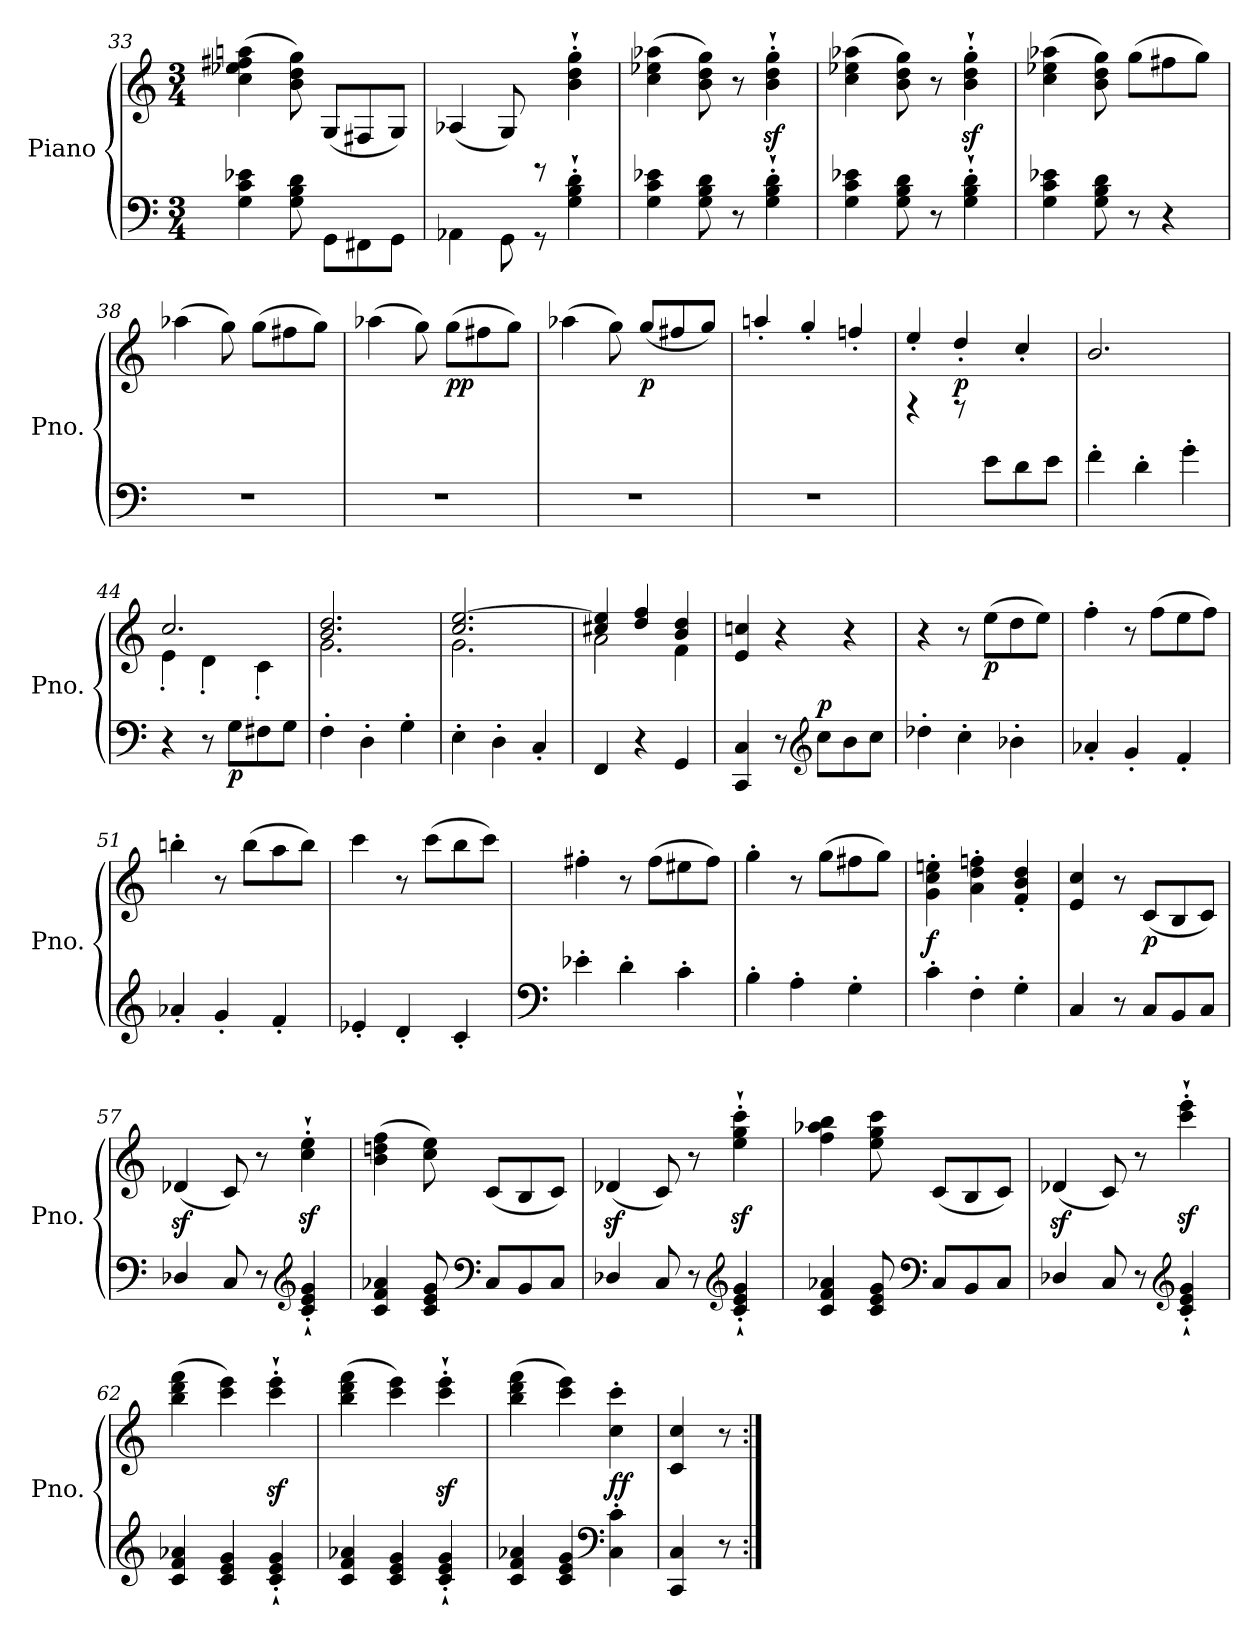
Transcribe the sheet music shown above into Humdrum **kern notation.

**kern	**kern	**dynam
*part1	*part1	*part1
*staff2	*staff1	*staff1/2
*I"Piano	*	*
*I'Pno.	*	*
*clefF4	*clefG2	*
*k[]	*k[]	*
*M3/4	*M3/4	*
=33	=33	=33
4G\ 4c\ 4e-X\	(>4cc\ 4ee-X\ 4ff#X\ 4aan\	.
8G\ 8B\ 8d\	8b\ 8dd\ 8gg\)	.
8GG\L	(<8G/L	.
8FF#X\	8F#X/	.
8GG\J	8G/J)	.
=34	=34	=34
4AA-X\	(<4A-X/	.
8GG\	8G/)	.
8rGG	8rGG	.
4G\'` 4B\'` 4d\'`	4b\'` 4dd\'` 4gg\'`	.
=35	=35	=35
4G\ 4c\ 4e-X\	(>4cc\ 4ee-X\ 4aa-X\	.
8G\ 8B\ 8d\	8b\ 8dd\ 8gg\)	.
8r	8r	.
4G\'` 4B\'` 4d\'`	4b\z<'` 4dd\z<'` 4gg\z<'`	.
=36	=36	=36
4G\ 4c\ 4e-X\	(>4cc\ 4ee-X\ 4aa-X\	.
8G\ 8B\ 8d\	8b\ 8dd\ 8gg\)	.
8r	8r	.
4G\'` 4B\'` 4d\'`	4b\z<'` 4dd\z<'` 4gg\z<'`	.
!!LO:PB:g=z
=37	=37	=37
4G\ 4c\ 4e-X\	(>4cc\ 4ee-X\ 4aa-X\	.
8G\ 8B\ 8d\	8b\ 8dd\ 8gg\)	.
8r	(>8gg\L	.
4r	8ff#X\	.
.	8gg\J)	.
=38	=38	=38
2.r	(>4aa-X\	.
.	8gg\)	.
.	(>8gg\L	.
.	8ff#X\	.
.	8gg\J)	.
=39	=39	=39
2.r	(>4aa-X\	.
.	8gg\)	.
!	!	!LO:DY:b
.	(>8gg\L	pp
.	8ff#X\	.
.	8gg\J)	.
=40	=40	=40
2.r	(>4aa-X\	.
.	8gg\)	.
!	!	!LO:DY:b
.	(<8gg/L	p
.	8ff#X/	.
.	8gg/J)	.
=41	=41	=41
2.r	4aan'/	.
.	4gg'/	.
.	4ffn'/	.
=42	=42	=42
4raa	4ee'/	.
!	!	!LO:DY:b
8raa	4dd'/	p
8e\L	.	.
8d\	4cc'/	.
8e\J	.	.
=43	=43	=43
4f'\	2.b/	.
4d'\	.	.
4g'\	.	.
!!LO:LB:g=z
=44	=44	=44
*	*^	*
4r	2.cc/	4e'\	.
8r	.	4d'\	.
!	!	!	!LO:DY:b=2
8G\L	.	.	p
8F#X\	.	4c'\	.
8G\J	.	.	.
=45	=45	=45	=45
4F'\	2.b/ 2.dd/	2.g\	.
4D'\	.	.	.
4G'\	.	.	.
=46	=46	=46	=46
4E'\	2.cc/ [2.ee/	2.g\	.
4D'\	.	.	.
4C'/	.	.	.
=47	=47	=47	=47
4FF/	4cc#X/ 4ee/]	2a\	.
4r	4dd/ 4ff/	.	.
4GG/	4b/ 4dd/	4f\	.
*	*v	*v	*
=48	=48	=48
4CC/ 4C/	4e/ 4ccn/	.
8r	4r	.
*clefG2	*	*
!	!	!LO:DY:a=2
8cc\L	.	p
8b\	4r	.
8cc\J	.	.
=49	=49	=49
4dd-X'\	4r	.
4cc'\	8r	.
!	!	!LO:DY:b
.	(>8ee\L	p
4b-X'\	8dd\	.
.	8ee\J)	.
=50	=50	=50
4a-X'/	4ff'\	.
4g'/	8r	.
.	(>8ff\L	.
4f'/	8ee\	.
.	8ff\J)	.
=51	=51	=51
4a-X'/	4bbn'\	.
4g'/	8r	.
.	(>8bb\L	.
4f'/	8aa\	.
.	8bb\J)	.
!!LO:LB:g=z
=52	=52	=52
4e-X'/	4ccc\	.
4d'/	8r	.
.	(>8ccc\L	.
4c'/	8bb\	.
.	8ccc\J)	.
=53	=53	=53
*clefF4	*	*
4e-X'\	4ff#X'\	.
4d'\	8r	.
.	(>8ff#\L	.
4c'\	8ee#X\	.
.	8ff#\J)	.
=54	=54	=54
4B'\	4gg'\	.
4A'\	8r	.
.	(>8gg\L	.
4G'\	8ff#X\	.
.	8gg\J)	.
=55	=55	=55
!	!	!LO:DY:b
4c'\	4g\' 4cc\' 4een\'	f
4F'\	4a\' 4dd\' 4ffn\'	.
4G'\	4f/' 4b/' 4dd/'	.
=56	=56	=56
4C/	4e/ 4cc/	.
8r	8r	.
!	!	!LO:DY:b
8C/L	(<8c/L	p
8BB/	8B/	.
8C/J	8c/J)	.
=57	=57	=57
4D-X/	(<4d-Xz</	.
8C/	8c/)	.
8r	8r	.
*clefG2	*	*
4c/'` 4e/'` 4g/'`	4cc\z<'` 4ee\z<'`	.
=58	=58	=58
4c/ 4f/ 4a-X/	(>4b\ 4ddn\ 4ff\	.
8c/ 8e/ 8g/	8cc\ 8ee\)	.
*clefF4	*	*
8C/L	(<8c/L	.
8BB/	8B/	.
8C/J	8c/J)	.
!!LO:LB:g=z
=59	=59	=59
4D-X/	(<4d-Xz</	.
8C/	8c/)	.
8r	8r	.
*clefG2	*	*
4c/'` 4e/'` 4g/'`	4ee\z<'` 4gg\z<'` 4ccc\z<'`	.
=60	=60	=60
4c/ 4f/ 4a-X/	4ff\ 4aa-X\ 4bb\	.
8c/ 8e/ 8g/	8ee\ 8gg\ 8ccc\	.
*clefF4	*	*
8C/L	(<8c/L	.
8BB/	8B/	.
8C/J	8c/J)	.
=61	=61	=61
4D-X/	(<4d-Xz</	.
8C/	8c/)	.
8r	8r	.
*clefG2	*	*
4c/'` 4e/'` 4g/'`	4ccc\z<'` 4eee\z<'`	.
=62	=62	=62
4c/ 4f/ 4a-X/	(>4bb\ 4ddd\ 4fff\	.
4c/ 4e/ 4g/	4ccc\ 4eee\)	.
4c/'` 4e/'` 4g/'`	4ccc\z<'` 4eee\z<'`	.
=63	=63	=63
4c/ 4f/ 4a-X/	(>4bb\ 4ddd\ 4fff\	.
4c/ 4e/ 4g/	4ccc\ 4eee\)	.
4c/'` 4e/'` 4g/'`	4ccc\z<'` 4eee\z<'`	.
=64	=64	=64
4c/ 4f/ 4a-X/	(>4bb\ 4ddd\ 4fff\	.
4c/ 4e/ 4g/	4ccc\ 4eee\)	.
*clefF4	*	*
!	!	!LO:DY:b
4C\' 4c\'	4cc\' 4ccc\'	ff
=65	=65	=65
4CC/ 4C/	4c/ 4cc/	.
8r	8r	.
=:|!	=:|!	=:|!
*-	*-	*-
